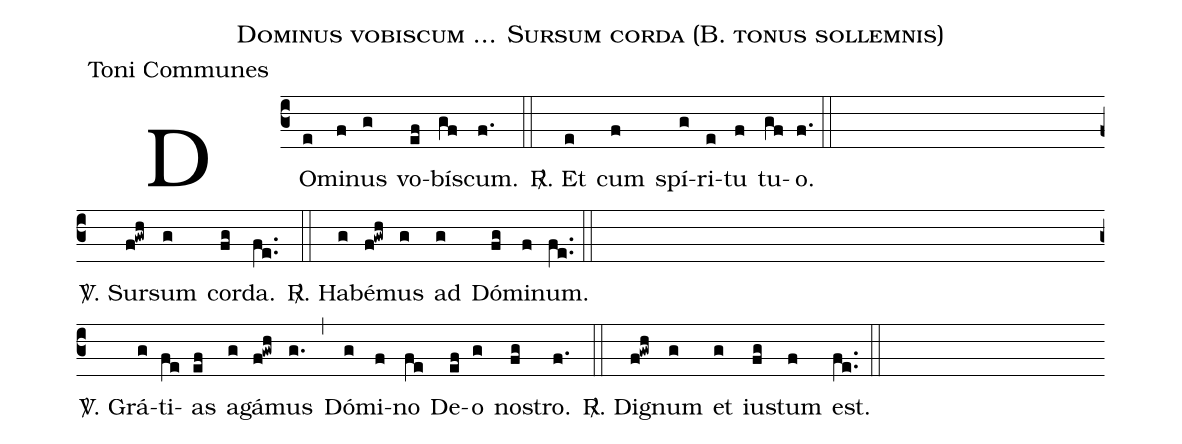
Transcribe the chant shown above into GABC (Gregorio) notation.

name:Dominus vobiscum ... Sursum corda (B. tonus sollemnis);
office-part:Toni Communes;
%%
(c3) DO(e)mi(f)nus(g) vo(ef)bís(gf)cum.(f.) (::) <sp>R/</sp>. Et(e) cum(f) spí(g)ri(e)tu(f) tu(gf)o.(f.) (::) (Z)
<sp>V/</sp>. Sur(f!gwh)sum(g) cor(fg)da.(fe..) (::) <sp>R/</sp>. Ha(g)bé(f!gwh)mus(g) ad(g) Dó(fg)mi(f)num.(fe..) (::) (Z)
<sp>V/</sp>. Grá(g)ti(fe)as(ef) a(g)gá(f!gwh)mus(g.) (,) Dó(g)mi(f)no(fe) De(ef)o(g) no(fg)stro.(f.) (::) <sp>R/</sp>. Di(f!gwh)gnum(g) et(g) iu(fg)stum(f) est.(fe..) (::)
